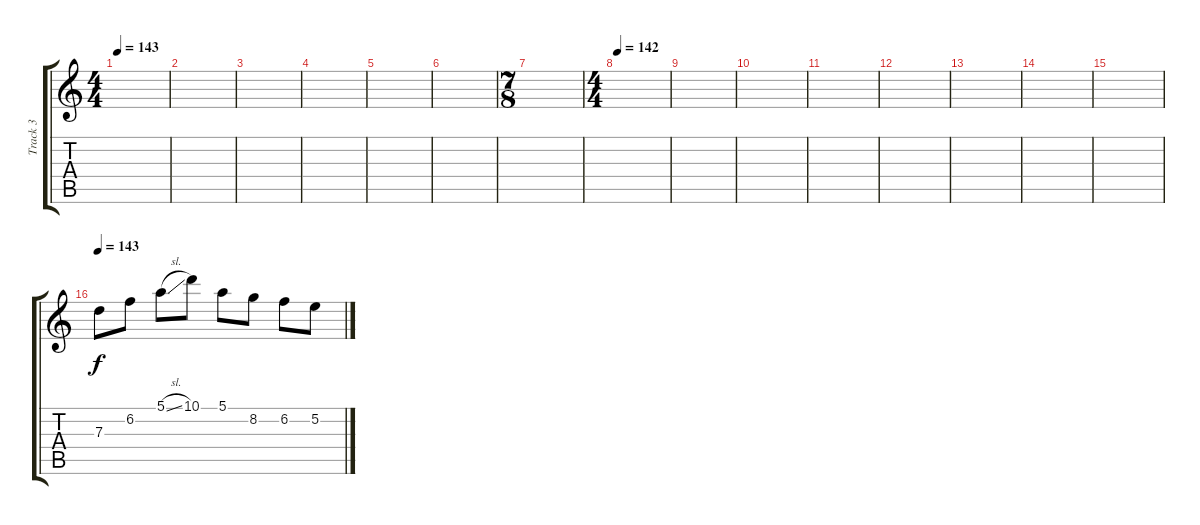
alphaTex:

\track ("Track 3" "Track 3") {instrument overdrivenguitar}
\staff {score tabs}
\tuning (E4 B3 G3 D3 A2 D2) {hide}
\ts (4 4)
\tempo 143
\clef g2
\ks c
|
|
|
|
|
|
\ts (7 8)
|
\ts (4 4)
\tempo 142
|
|
|
|
|
|
|
|
\tempo 142
\tempo 143
7.3.8 6.2.8 5.1{sl}.8 10.1.8 5.1.8 8.2.8 6.2.8 5.2.8
